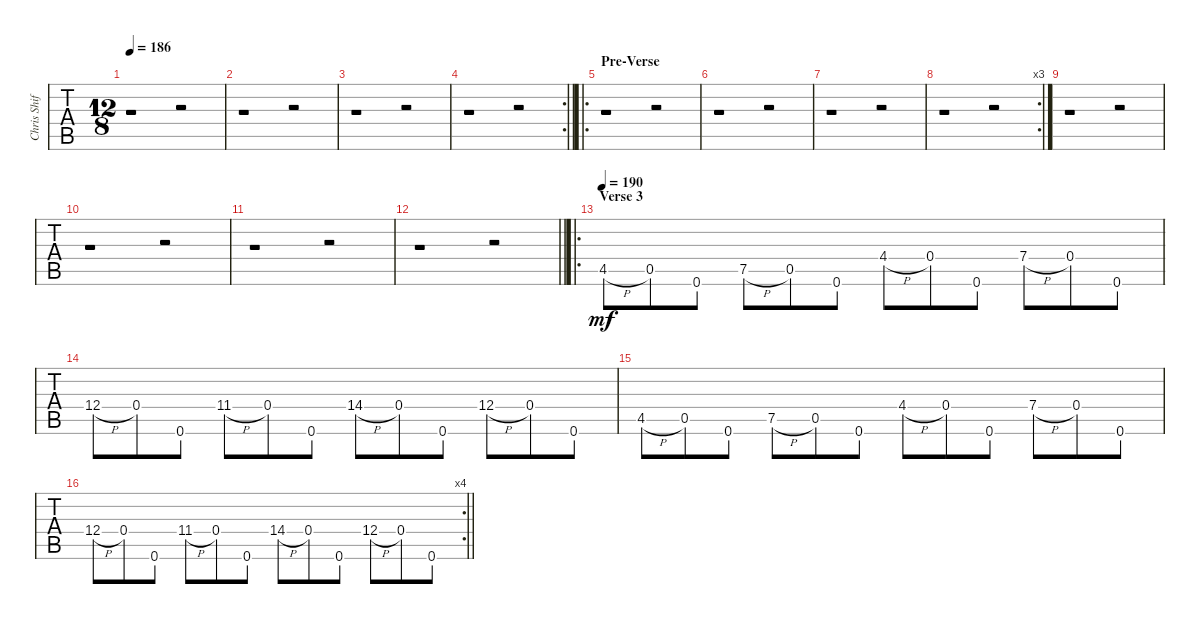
\track ("Chris Shiflett" "Chris Shif") {instrument acousticguitarsteel}
\staff {tabs}
\tuning (E4 B3 G3 D3 A2 D2) {hide}
\ts (12 8)
\tempo 186
\clef g2
\ks d
r.1{dy mf} r.2 |
r.1 r.2 |
r.1 r.2 |
\rc 2
\barLineRight lightlight
r.1 r.2 |
\ro
\section ("" "Pre-Verse")
r.1 r.2 |
r.1 r.2 |
r.1 r.2 |
\rc 3
r.1 r.2 |
r.1 r.2 |
r.1 r.2 |
r.1 r.2 |
\barLineRight lightlight
r.1 r.2 |
\ro
\section ("" "Verse 3")
\tempo 190
4.5{h}.8 0.5.8 0.6.8 7.5{h}.8 0.5.8 0.6.8 4.4{h}.8 0.4.8 0.6.8 7.4{h}.8 0.4.8 0.6.8 |
12.4{h}.8 0.4.8 0.6.8 11.4{h}.8 0.4.8 0.6.8 14.4{h}.8 0.4.8 0.6.8 12.4{h}.8 0.4.8 0.6.8 |
4.5{h}.8 0.5.8 0.6.8 7.5{h}.8 0.5.8 0.6.8 4.4{h}.8 0.4.8 0.6.8 7.4{h}.8 0.4.8 0.6.8 |
\rc 4
\barLineRight lightlight
12.4{h}.8 0.4.8 0.6.8 11.4{h}.8 0.4.8 0.6.8 14.4{h}.8 0.4.8 0.6.8 12.4{h}.8 0.4.8 0.6.8
